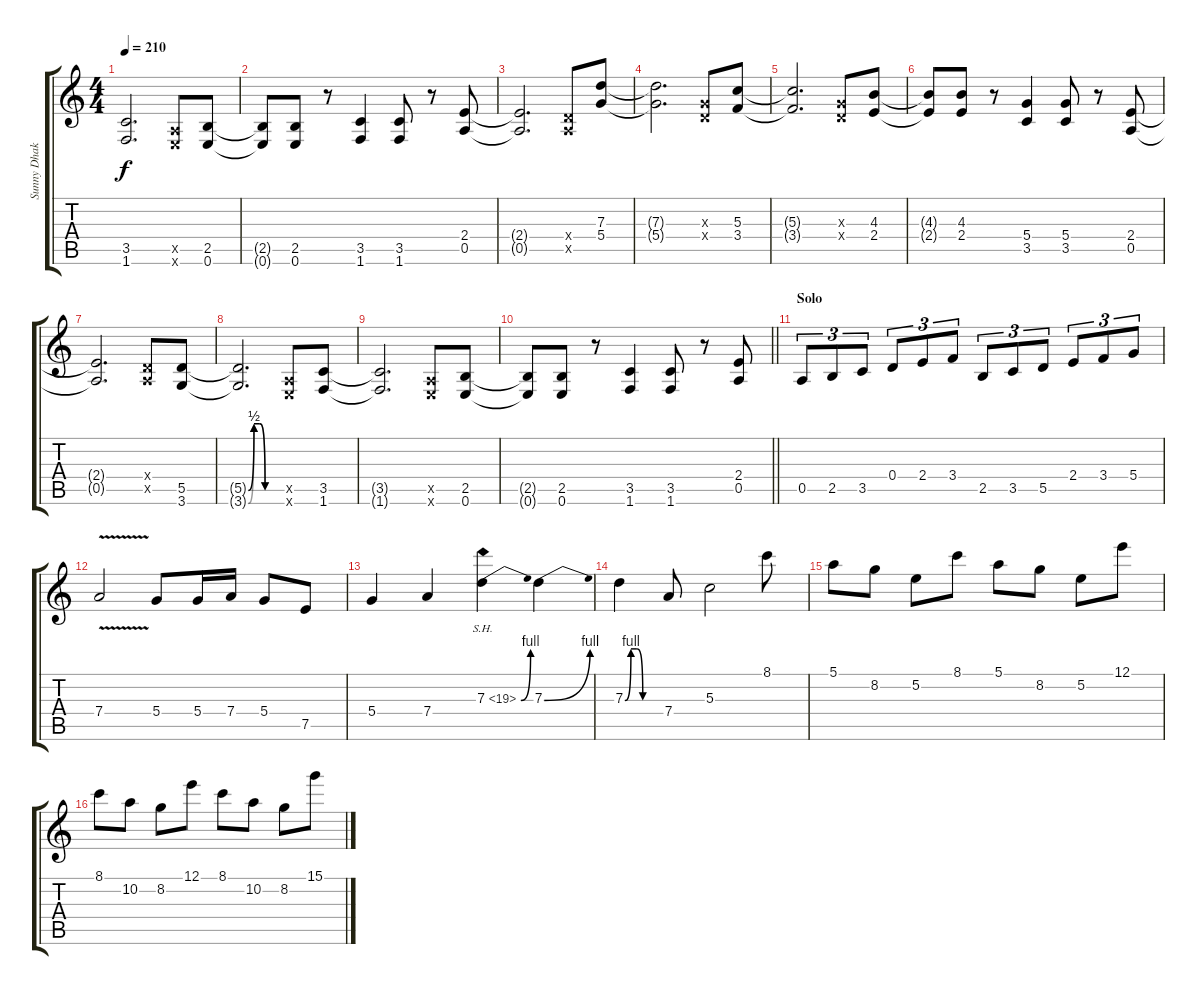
\track ("Sunny Dhak" "Sunny Dhak") {instrument distortionguitar}
\staff {score tabs}
\tuning (E4 B3 G3 D3 A2 E2) {hide}
\ts (4 4)
\tempo 210
\clef g2
\ks c
(3.5{t} 1.6{t}).2{d dy f} (0.5{x} 0.6{x}).8 (2.5 0.6).8 |
(2.5{t} 0.6{t}).8 (2.5 0.6).8 r.8 (3.5 1.6).4 (3.5 1.6).8 r.8 (2.4 0.5).8 |
(2.4{t} 0.5{t}).2{d} (0.4{x} 0.5{x}).8 (7.3 5.4).8 |
(7.3{t} 5.4{t}).2{d} (0.3{x} 0.4{x}).8 (5.3 3.4).8 |
(5.3{t} 3.4{t}).2{d} (0.3{x} 0.4{x}).8 (4.3 2.4).8 |
(4.3{t} 2.4{t}).8 (4.3 2.4).8 r.8 (5.4 3.5).4 (5.4 3.5).8 r.8 (2.4 0.5).8 |
(2.4{t} 0.5{t}).2{d} (0.4{x} 0.5{x}).8 (5.5 3.6).8 |
(5.5{be (custom 0 0 10 2 20 2 30 0 60 0) t} 3.6{be (custom 0 0 10 2 20 2 30 0 60 0) t}).2{d} (0.5{x} 0.6{x}).8 (3.5 1.6).8 |
(3.5{t} 1.6{t}).2{d} (0.5{x} 0.6{x}).8 (2.5 0.6).8 |
\barLineRight lightlight
(2.5{t} 0.6{t}).8 (2.5 0.6).8 r.8 (3.5 1.6).4 (3.5 1.6).8 r.8 (2.4 0.5).8 |
\section ("" "Solo")
0.5.8{tu (3 2)} 2.5.8{tu (3 2)} 3.5.8{tu (3 2)} 0.4.8{tu (3 2)} 2.4.8{tu (3 2)} 3.4.8{tu (3 2)} 2.5.8{tu (3 2)} 3.5.8{tu (3 2)} 5.5.8{tu (3 2)} 2.4.8{tu (3 2)} 3.4.8{tu (3 2)} 5.4.8{tu (3 2)} |
7.4{v}.2 5.4.8 5.4.16 7.4.16 5.4.8 7.5.8 |
5.4.4 7.4.4 7.3{be (bend 0 0 60 4) sh 12}.4 7.3{be (bend 0 0 60 4)}.4 |
7.3{be (custom 0 0 10 4 20 4 30 0 60 0)}.4 7.4.8 5.3.2 8.1.8 |
5.1.8 8.2.8 5.2.8 8.1.8 5.1.8 8.2.8 5.2.8 12.1.8 |
8.1.8 10.2.8 8.2.8 12.1.8 8.1.8 10.2.8 8.2.8 15.1.8
